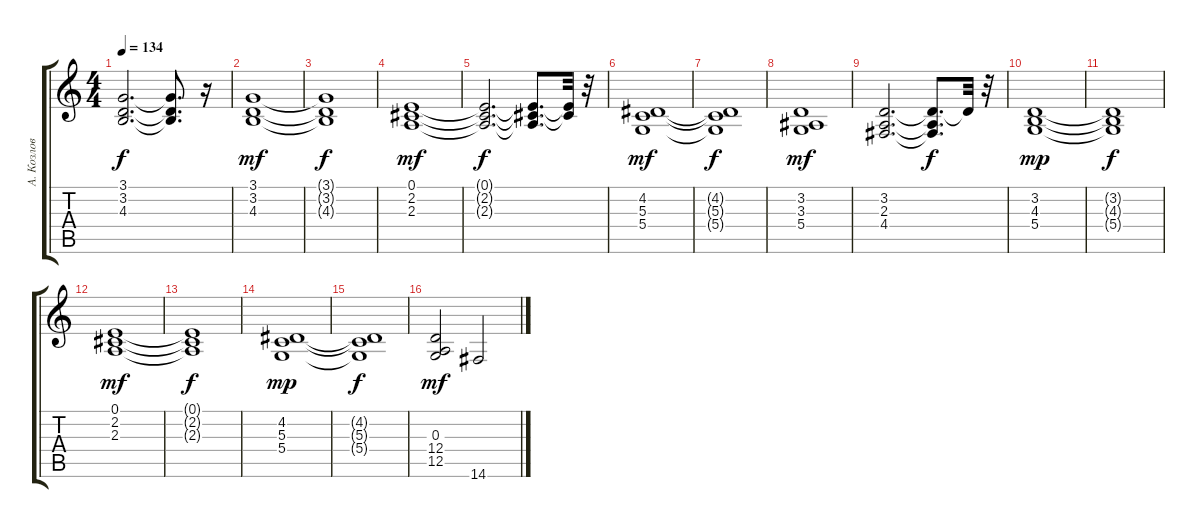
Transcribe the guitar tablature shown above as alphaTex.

\track ("А. Козлов" "А. Козлов") {instrument synthstrings1}
\staff {score tabs}
\tuning (E4 B3 G3 D3 A2 E2) {hide}
\ts (4 4)
\tempo 134
\clef g2
\ks c
(3.1{t} 3.2{t} 4.3{t}).2{d dy f} (3.1{t} 3.2{t} 4.3{t}).8{d} r.16 |
(3.1 3.2 4.3).1{dy mf} |
(3.1{t} 3.2{t} 4.3{t}).1{dy f} |
(0.1 2.2 2.3).1{dy mf} |
(0.1{t} 2.2{t} 2.3{t}).2{d dy f} (0.1{t} 2.2{t} 2.3{t}).8{d} (0.1{t} 2.2{t}).32 r.32 |
(4.2 5.3 5.4).1{dy mf} |
(4.2{t} 5.3{t} 5.4{t}).1{dy f} |
(3.2 3.3 5.4).1{dy mf} |
(3.2 2.3 4.4).2{d} (3.2{t} 2.3{t} 4.4{t}).8{d dy f} 3.2{t}.32 r.32 |
(3.2 4.3 5.4).1{dy mp} |
(3.2{t} 4.3{t} 5.4{t}).1{dy f} |
(0.1 2.2 2.3).1{dy mf} |
(0.1{t} 2.2{t} 2.3{t}).1{dy f} |
(4.2 5.3 5.4).1{dy mp} |
(4.2{t} 5.3{t} 5.4{t}).1{dy f} |
(0.3 12.4 12.5).2{dy mf} 14.6.2
